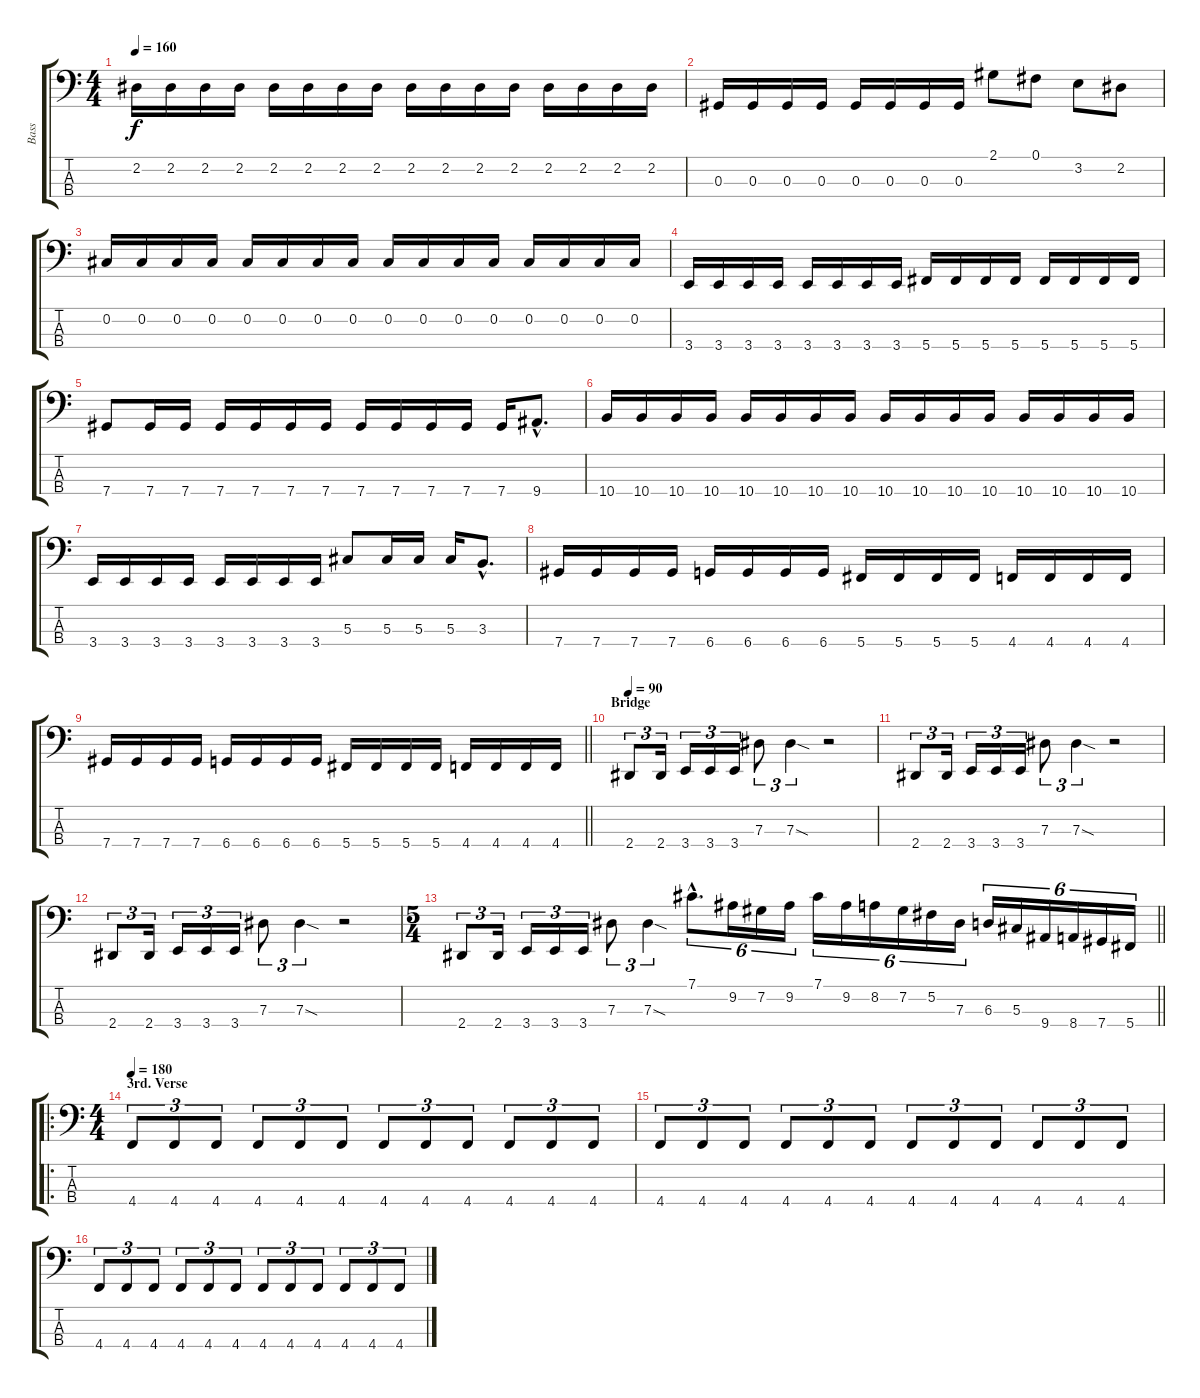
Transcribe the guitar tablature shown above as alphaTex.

\track ("Bass" "Bass") {instrument electricbasspick}
\staff {score tabs}
\tuning (Gb2 Db2 Ab1 Db1) {hide}
\ts (4 4)
\tempo 160
\clef f4
\ks c
2.2.16{dy f} 2.2.16 2.2.16 2.2.16 2.2.16 2.2.16 2.2.16 2.2.16 2.2.16 2.2.16 2.2.16 2.2.16 2.2.16 2.2.16 2.2.16 2.2.16 |
0.3.16 0.3.16 0.3.16 0.3.16 0.3.16 0.3.16 0.3.16 0.3.16 2.1.8 0.1.8 3.2.8 2.2.8 |
0.2.16 0.2.16 0.2.16 0.2.16 0.2.16 0.2.16 0.2.16 0.2.16 0.2.16 0.2.16 0.2.16 0.2.16 0.2.16 0.2.16 0.2.16 0.2.16 |
3.4.16 3.4.16 3.4.16 3.4.16 3.4.16 3.4.16 3.4.16 3.4.16 5.4.16 5.4.16 5.4.16 5.4.16 5.4.16 5.4.16 5.4.16 5.4.16 |
7.4.8 7.4.16 7.4.16 7.4.16 7.4.16 7.4.16 7.4.16 7.4.16 7.4.16 7.4.16 7.4.16 7.4.16 9.4{hac}.8{d} |
10.4.16 10.4.16 10.4.16 10.4.16 10.4.16 10.4.16 10.4.16 10.4.16 10.4.16 10.4.16 10.4.16 10.4.16 10.4.16 10.4.16 10.4.16 10.4.16 |
3.4.16 3.4.16 3.4.16 3.4.16 3.4.16 3.4.16 3.4.16 3.4.16 5.3.8 5.3.16 5.3.16 5.3.16 3.3{hac}.8{d} |
7.4.16 7.4.16 7.4.16 7.4.16 6.4.16 6.4.16 6.4.16 6.4.16 5.4.16 5.4.16 5.4.16 5.4.16 4.4.16 4.4.16 4.4.16 4.4.16 |
\barLineRight lightlight
7.4.16 7.4.16 7.4.16 7.4.16 6.4.16 6.4.16 6.4.16 6.4.16 5.4.16 5.4.16 5.4.16 5.4.16 4.4.16 4.4.16 4.4.16 4.4.16 |
\section ("" "Bridge")
\tempo 90
2.4.8{tu (3 2)} 2.4.16{tu (3 2)} 3.4.16{tu (3 2)} 3.4.16{tu (3 2)} 3.4.16{tu (3 2)} 7.3.8{tu (3 2)} 7.3{sod}.4{tu (3 2)} r.2 |
2.4.8{tu (3 2)} 2.4.16{tu (3 2)} 3.4.16{tu (3 2)} 3.4.16{tu (3 2)} 3.4.16{tu (3 2)} 7.3.8{tu (3 2)} 7.3{sod}.4{tu (3 2)} r.2 |
2.4.8{tu (3 2)} 2.4.16{tu (3 2)} 3.4.16{tu (3 2)} 3.4.16{tu (3 2)} 3.4.16{tu (3 2)} 7.3.8{tu (3 2)} 7.3{sod}.4{tu (3 2)} r.2 |
\ts (5 4)
\barLineRight lightlight
2.4.8{tu (3 2)} 2.4.16{tu (3 2)} 3.4.16{tu (3 2)} 3.4.16{tu (3 2)} 3.4.16{tu (3 2)} 7.3.8{tu (3 2)} 7.3{sod}.4{tu (3 2)} 7.1{hac}.8{d tu (6 4)} 9.2.16{tu (6 4)} 7.2.16{tu (6 4)} 9.2.16{tu (6 4)} 7.1.16{tu (6 4)} 9.2.16{tu (6 4)} 8.2.16{tu (6 4)} 7.2.16{tu (6 4)} 5.2.16{tu (6 4)} 7.3.16{tu (6 4)} 6.3.16{tu (6 4)} 5.3.16{tu (6 4)} 9.4.16{tu (6 4)} 8.4.16{tu (6 4)} 7.4.16{tu (6 4)} 5.4.16{tu (6 4)} |
\ro
\ts (4 4)
\section ("" "3rd. Verse")
\tempo 180
4.4.8{tu (3 2)} 4.4.8{tu (3 2)} 4.4.8{tu (3 2)} 4.4.8{tu (3 2)} 4.4.8{tu (3 2)} 4.4.8{tu (3 2)} 4.4.8{tu (3 2)} 4.4.8{tu (3 2)} 4.4.8{tu (3 2)} 4.4.8{tu (3 2)} 4.4.8{tu (3 2)} 4.4.8{tu (3 2)} |
4.4.8{tu (3 2)} 4.4.8{tu (3 2)} 4.4.8{tu (3 2)} 4.4.8{tu (3 2)} 4.4.8{tu (3 2)} 4.4.8{tu (3 2)} 4.4.8{tu (3 2)} 4.4.8{tu (3 2)} 4.4.8{tu (3 2)} 4.4.8{tu (3 2)} 4.4.8{tu (3 2)} 4.4.8{tu (3 2)} |
4.4.8{tu (3 2)} 4.4.8{tu (3 2)} 4.4.8{tu (3 2)} 4.4.8{tu (3 2)} 4.4.8{tu (3 2)} 4.4.8{tu (3 2)} 4.4.8{tu (3 2)} 4.4.8{tu (3 2)} 4.4.8{tu (3 2)} 4.4.8{tu (3 2)} 4.4.8{tu (3 2)} 4.4.8{tu (3 2)}
